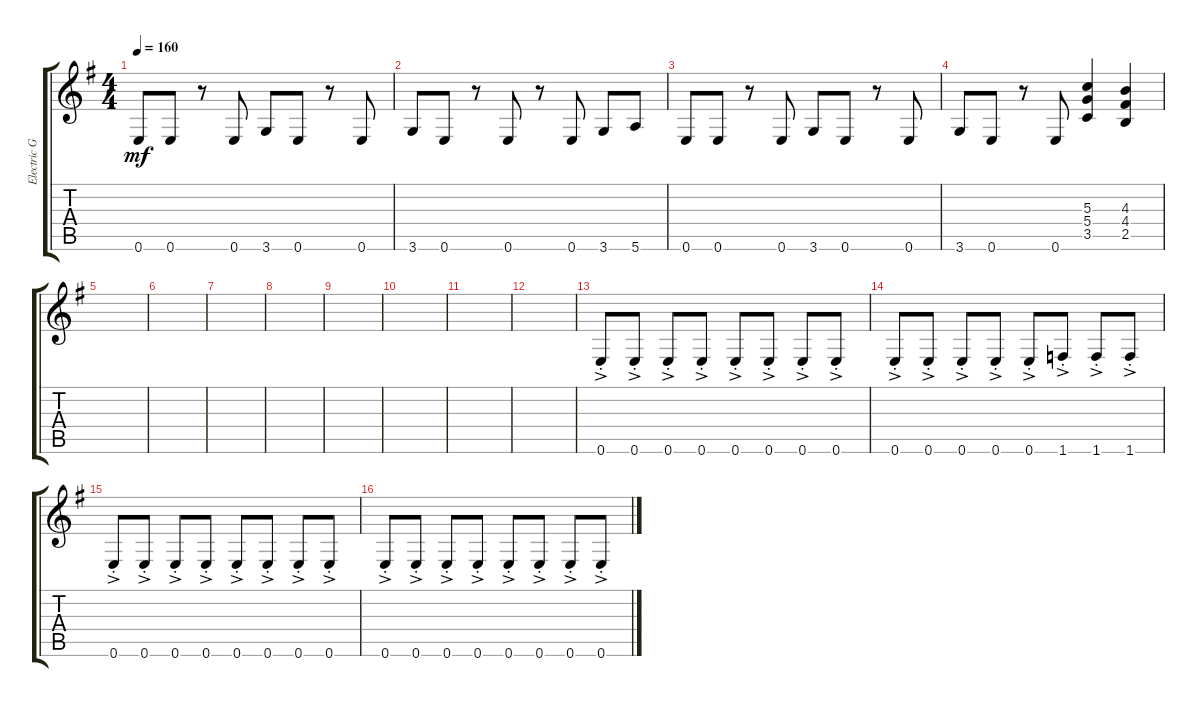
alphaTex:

\track ("Electric Guitar" "Electric G") {instrument distortionguitar}
\staff {score tabs}
\tuning (E4 B3 G3 D3 A2 E2) {hide}
\ts (4 4)
\tempo 160
\clef g2
\ks g
0.6.8{dy mf} 0.6.8 r.8 0.6.8 3.6.8 0.6.8 r.8 0.6.8 |
3.6.8 0.6.8 r.8 0.6.8 r.8 0.6.8 3.6.8 5.6.8 |
0.6.8 0.6.8 r.8 0.6.8 3.6.8 0.6.8 r.8 0.6.8 |
3.6.8 0.6.8 r.8 0.6.8 (5.3 5.4 3.5).4 (4.3 4.4 2.5).4 |
|
|
|
|
|
|
|
|
0.6{ac st}.8 0.6{ac st}.8 0.6{ac st}.8 0.6{ac st}.8 0.6{ac st}.8 0.6{ac st}.8 0.6{ac st}.8 0.6{ac st}.8 |
0.6{ac st}.8 0.6{ac st}.8 0.6{ac st}.8 0.6{ac st}.8 0.6{ac st}.8 1.6{ac st}.8 1.6{ac st}.8 1.6{ac st}.8 |
0.6{ac st}.8 0.6{ac st}.8 0.6{ac st}.8 0.6{ac st}.8 0.6{ac st}.8 0.6{ac st}.8 0.6{ac st}.8 0.6{ac st}.8 |
0.6{ac st}.8 0.6{ac st}.8 0.6{ac st}.8 0.6{ac st}.8 0.6{ac st}.8 0.6{ac st}.8 0.6{ac st}.8 0.6{ac st}.8
